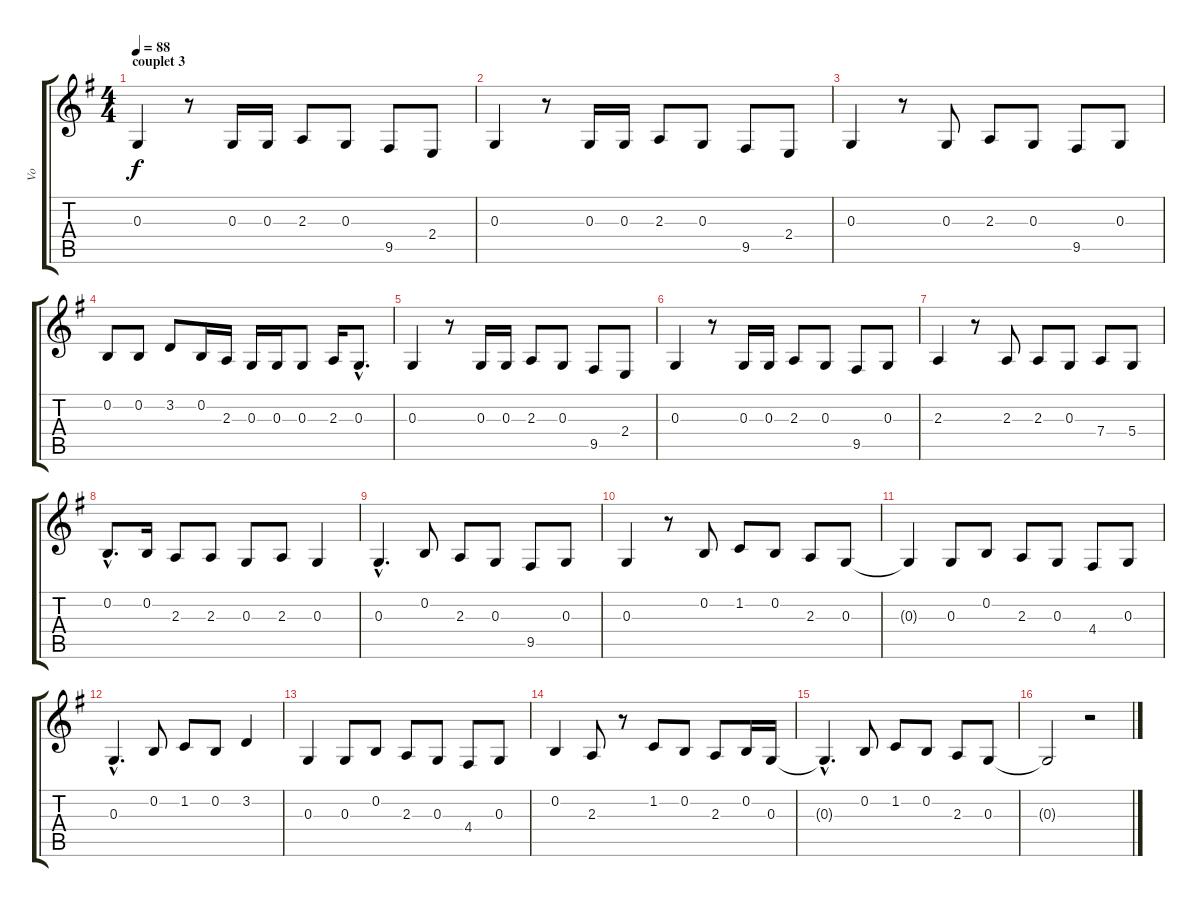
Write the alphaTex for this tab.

\track ("Vo" "Vo") {instrument acousticgrandpiano}
\staff {score tabs}
\tuning (E4 B3 G3 D3 A2 E2) {hide}
\ts (4 4)
\section ("" "couplet 3")
\tempo 88
\clef g2
\ks g
0.3.4{dy f} r.8 0.3.16 0.3.16 2.3.8 0.3.8 9.5.8 2.4.8 |
0.3.4 r.8 0.3.16 0.3.16 2.3.8 0.3.8 9.5.8 2.4.8 |
0.3.4 r.8 0.3.8 2.3.8 0.3.8 9.5.8 0.3.8 |
0.2.8 0.2.8 3.2.8 0.2.16 2.3.16 0.3.16 0.3.16 0.3.8 2.3.16 0.3{hac}.8{d} |
0.3.4 r.8 0.3.16 0.3.16 2.3.8 0.3.8 9.5.8 2.4.8 |
0.3.4 r.8 0.3.16 0.3.16 2.3.8 0.3.8 9.5.8 0.3.8 |
2.3.4 r.8 2.3.8 2.3.8 0.3.8 7.4.8 5.4.8 |
0.2{hac}.8{d} 0.2.16 2.3.8 2.3.8 0.3.8 2.3.8 0.3.4 |
0.3{hac}.4{d} 0.2.8 2.3.8 0.3.8 9.5.8 0.3.8 |
0.3.4 r.8 0.2.8 1.2.8 0.2.8 2.3.8 0.3.8 |
0.3{t}.4 0.3.8 0.2.8 2.3.8 0.3.8 4.4.8 0.3.8 |
0.3{hac}.4{d} 0.2.8 1.2.8 0.2.8 3.2.4 |
0.3.4 0.3.8 0.2.8 2.3.8 0.3.8 4.4.8 0.3.8 |
0.2.4 2.3.8 r.8 1.2.8 0.2.8 2.3.8 0.2.16 0.3.16 |
0.3{hac t}.4{d} 0.2.8 1.2.8 0.2.8 2.3.8 0.3.8 |
0.3{t}.2 r.2
